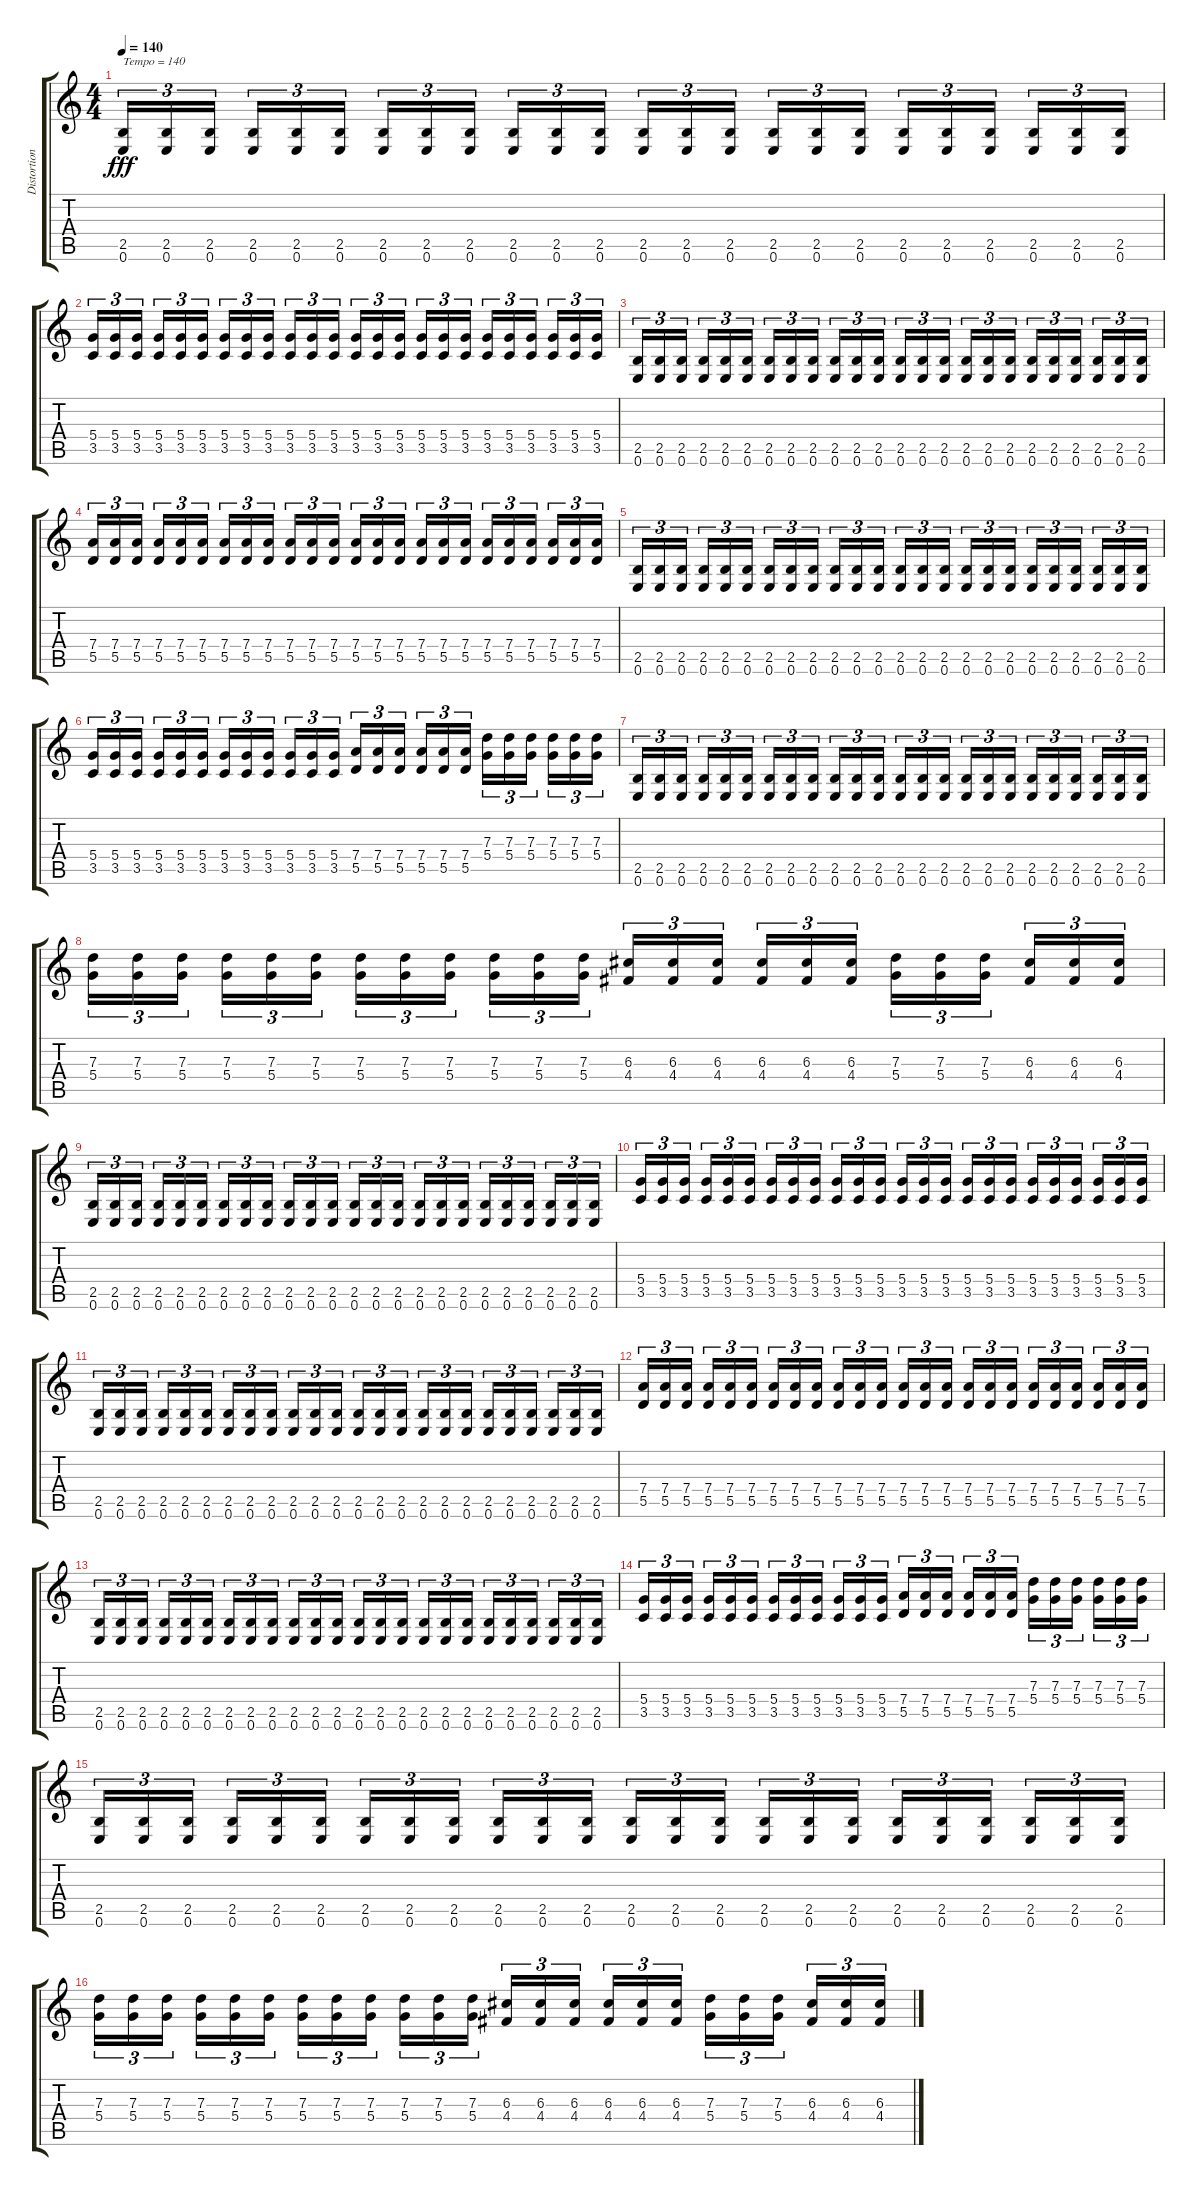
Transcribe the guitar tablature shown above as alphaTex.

\track ("Distortion guitar 2" "Distortion") {instrument distortionguitar}
\staff {score tabs}
\tuning (E4 B3 G3 D3 A2 E2) {hide}
\ts (4 4)
\tempo 140
\clef g2
\ks c
(2.5 0.6).16{tu (3 2) txt "Tempo = 140" dy fff volume 13 instrument distortionguitar} (2.5 0.6).16{tu (3 2)} (2.5 0.6).16{tu (3 2)} (2.5 0.6).16{tu (3 2)} (2.5 0.6).16{tu (3 2)} (2.5 0.6).16{tu (3 2)} (2.5 0.6).16{tu (3 2)} (2.5 0.6).16{tu (3 2)} (2.5 0.6).16{tu (3 2)} (2.5 0.6).16{tu (3 2)} (2.5 0.6).16{tu (3 2)} (2.5 0.6).16{tu (3 2)} (2.5 0.6).16{tu (3 2)} (2.5 0.6).16{tu (3 2)} (2.5 0.6).16{tu (3 2)} (2.5 0.6).16{tu (3 2)} (2.5 0.6).16{tu (3 2)} (2.5 0.6).16{tu (3 2)} (2.5 0.6).16{tu (3 2)} (2.5 0.6).16{tu (3 2)} (2.5 0.6).16{tu (3 2)} (2.5 0.6).16{tu (3 2)} (2.5 0.6).16{tu (3 2)} (2.5 0.6).16{tu (3 2)} |
(5.4 3.5).16{tu (3 2)} (5.4 3.5).16{tu (3 2)} (5.4 3.5).16{tu (3 2)} (5.4 3.5).16{tu (3 2)} (5.4 3.5).16{tu (3 2)} (5.4 3.5).16{tu (3 2)} (5.4 3.5).16{tu (3 2)} (5.4 3.5).16{tu (3 2)} (5.4 3.5).16{tu (3 2)} (5.4 3.5).16{tu (3 2)} (5.4 3.5).16{tu (3 2)} (5.4 3.5).16{tu (3 2)} (5.4 3.5).16{tu (3 2)} (5.4 3.5).16{tu (3 2)} (5.4 3.5).16{tu (3 2)} (5.4 3.5).16{tu (3 2)} (5.4 3.5).16{tu (3 2)} (5.4 3.5).16{tu (3 2)} (5.4 3.5).16{tu (3 2)} (5.4 3.5).16{tu (3 2)} (5.4 3.5).16{tu (3 2)} (5.4 3.5).16{tu (3 2)} (5.4 3.5).16{tu (3 2)} (5.4 3.5).16{tu (3 2)} |
(2.5 0.6).16{tu (3 2)} (2.5 0.6).16{tu (3 2)} (2.5 0.6).16{tu (3 2)} (2.5 0.6).16{tu (3 2)} (2.5 0.6).16{tu (3 2)} (2.5 0.6).16{tu (3 2)} (2.5 0.6).16{tu (3 2)} (2.5 0.6).16{tu (3 2)} (2.5 0.6).16{tu (3 2)} (2.5 0.6).16{tu (3 2)} (2.5 0.6).16{tu (3 2)} (2.5 0.6).16{tu (3 2)} (2.5 0.6).16{tu (3 2)} (2.5 0.6).16{tu (3 2)} (2.5 0.6).16{tu (3 2)} (2.5 0.6).16{tu (3 2)} (2.5 0.6).16{tu (3 2)} (2.5 0.6).16{tu (3 2)} (2.5 0.6).16{tu (3 2)} (2.5 0.6).16{tu (3 2)} (2.5 0.6).16{tu (3 2)} (2.5 0.6).16{tu (3 2)} (2.5 0.6).16{tu (3 2)} (2.5 0.6).16{tu (3 2)} |
(7.4 5.5).16{tu (3 2)} (7.4 5.5).16{tu (3 2)} (7.4 5.5).16{tu (3 2)} (7.4 5.5).16{tu (3 2)} (7.4 5.5).16{tu (3 2)} (7.4 5.5).16{tu (3 2)} (7.4 5.5).16{tu (3 2)} (7.4 5.5).16{tu (3 2)} (7.4 5.5).16{tu (3 2)} (7.4 5.5).16{tu (3 2)} (7.4 5.5).16{tu (3 2)} (7.4 5.5).16{tu (3 2)} (7.4 5.5).16{tu (3 2)} (7.4 5.5).16{tu (3 2)} (7.4 5.5).16{tu (3 2)} (7.4 5.5).16{tu (3 2)} (7.4 5.5).16{tu (3 2)} (7.4 5.5).16{tu (3 2)} (7.4 5.5).16{tu (3 2)} (7.4 5.5).16{tu (3 2)} (7.4 5.5).16{tu (3 2)} (7.4 5.5).16{tu (3 2)} (7.4 5.5).16{tu (3 2)} (7.4 5.5).16{tu (3 2)} |
(2.5 0.6).16{tu (3 2)} (2.5 0.6).16{tu (3 2)} (2.5 0.6).16{tu (3 2)} (2.5 0.6).16{tu (3 2)} (2.5 0.6).16{tu (3 2)} (2.5 0.6).16{tu (3 2)} (2.5 0.6).16{tu (3 2)} (2.5 0.6).16{tu (3 2)} (2.5 0.6).16{tu (3 2)} (2.5 0.6).16{tu (3 2)} (2.5 0.6).16{tu (3 2)} (2.5 0.6).16{tu (3 2)} (2.5 0.6).16{tu (3 2)} (2.5 0.6).16{tu (3 2)} (2.5 0.6).16{tu (3 2)} (2.5 0.6).16{tu (3 2)} (2.5 0.6).16{tu (3 2)} (2.5 0.6).16{tu (3 2)} (2.5 0.6).16{tu (3 2)} (2.5 0.6).16{tu (3 2)} (2.5 0.6).16{tu (3 2)} (2.5 0.6).16{tu (3 2)} (2.5 0.6).16{tu (3 2)} (2.5 0.6).16{tu (3 2)} |
(5.4 3.5).16{tu (3 2)} (5.4 3.5).16{tu (3 2)} (5.4 3.5).16{tu (3 2)} (5.4 3.5).16{tu (3 2)} (5.4 3.5).16{tu (3 2)} (5.4 3.5).16{tu (3 2)} (5.4 3.5).16{tu (3 2)} (5.4 3.5).16{tu (3 2)} (5.4 3.5).16{tu (3 2)} (5.4 3.5).16{tu (3 2)} (5.4 3.5).16{tu (3 2)} (5.4 3.5).16{tu (3 2)} (7.4 5.5).16{tu (3 2)} (7.4 5.5).16{tu (3 2)} (7.4 5.5).16{tu (3 2)} (7.4 5.5).16{tu (3 2)} (7.4 5.5).16{tu (3 2)} (7.4 5.5).16{tu (3 2)} (7.3 5.4).16{tu (3 2)} (7.3 5.4).16{tu (3 2)} (7.3 5.4).16{tu (3 2)} (7.3 5.4).16{tu (3 2)} (7.3 5.4).16{tu (3 2)} (7.3 5.4).16{tu (3 2)} |
(2.5 0.6).16{tu (3 2)} (2.5 0.6).16{tu (3 2)} (2.5 0.6).16{tu (3 2)} (2.5 0.6).16{tu (3 2)} (2.5 0.6).16{tu (3 2)} (2.5 0.6).16{tu (3 2)} (2.5 0.6).16{tu (3 2)} (2.5 0.6).16{tu (3 2)} (2.5 0.6).16{tu (3 2)} (2.5 0.6).16{tu (3 2)} (2.5 0.6).16{tu (3 2)} (2.5 0.6).16{tu (3 2)} (2.5 0.6).16{tu (3 2)} (2.5 0.6).16{tu (3 2)} (2.5 0.6).16{tu (3 2)} (2.5 0.6).16{tu (3 2)} (2.5 0.6).16{tu (3 2)} (2.5 0.6).16{tu (3 2)} (2.5 0.6).16{tu (3 2)} (2.5 0.6).16{tu (3 2)} (2.5 0.6).16{tu (3 2)} (2.5 0.6).16{tu (3 2)} (2.5 0.6).16{tu (3 2)} (2.5 0.6).16{tu (3 2)} |
(7.3 5.4).16{tu (3 2)} (7.3 5.4).16{tu (3 2)} (7.3 5.4).16{tu (3 2)} (7.3 5.4).16{tu (3 2)} (7.3 5.4).16{tu (3 2)} (7.3 5.4).16{tu (3 2)} (7.3 5.4).16{tu (3 2)} (7.3 5.4).16{tu (3 2)} (7.3 5.4).16{tu (3 2)} (7.3 5.4).16{tu (3 2)} (7.3 5.4).16{tu (3 2)} (7.3 5.4).16{tu (3 2)} (6.3 4.4).16{tu (3 2)} (6.3 4.4).16{tu (3 2)} (6.3 4.4).16{tu (3 2)} (6.3 4.4).16{tu (3 2)} (6.3 4.4).16{tu (3 2)} (6.3 4.4).16{tu (3 2)} (7.3 5.4).16{tu (3 2)} (7.3 5.4).16{tu (3 2)} (7.3 5.4).16{tu (3 2)} (6.3 4.4).16{tu (3 2)} (6.3 4.4).16{tu (3 2)} (6.3 4.4).16{tu (3 2)} |
(2.5 0.6).16{tu (3 2)} (2.5 0.6).16{tu (3 2)} (2.5 0.6).16{tu (3 2)} (2.5 0.6).16{tu (3 2)} (2.5 0.6).16{tu (3 2)} (2.5 0.6).16{tu (3 2)} (2.5 0.6).16{tu (3 2)} (2.5 0.6).16{tu (3 2)} (2.5 0.6).16{tu (3 2)} (2.5 0.6).16{tu (3 2)} (2.5 0.6).16{tu (3 2)} (2.5 0.6).16{tu (3 2)} (2.5 0.6).16{tu (3 2)} (2.5 0.6).16{tu (3 2)} (2.5 0.6).16{tu (3 2)} (2.5 0.6).16{tu (3 2)} (2.5 0.6).16{tu (3 2)} (2.5 0.6).16{tu (3 2)} (2.5 0.6).16{tu (3 2)} (2.5 0.6).16{tu (3 2)} (2.5 0.6).16{tu (3 2)} (2.5 0.6).16{tu (3 2)} (2.5 0.6).16{tu (3 2)} (2.5 0.6).16{tu (3 2)} |
(5.4 3.5).16{tu (3 2)} (5.4 3.5).16{tu (3 2)} (5.4 3.5).16{tu (3 2)} (5.4 3.5).16{tu (3 2)} (5.4 3.5).16{tu (3 2)} (5.4 3.5).16{tu (3 2)} (5.4 3.5).16{tu (3 2)} (5.4 3.5).16{tu (3 2)} (5.4 3.5).16{tu (3 2)} (5.4 3.5).16{tu (3 2)} (5.4 3.5).16{tu (3 2)} (5.4 3.5).16{tu (3 2)} (5.4 3.5).16{tu (3 2)} (5.4 3.5).16{tu (3 2)} (5.4 3.5).16{tu (3 2)} (5.4 3.5).16{tu (3 2)} (5.4 3.5).16{tu (3 2)} (5.4 3.5).16{tu (3 2)} (5.4 3.5).16{tu (3 2)} (5.4 3.5).16{tu (3 2)} (5.4 3.5).16{tu (3 2)} (5.4 3.5).16{tu (3 2)} (5.4 3.5).16{tu (3 2)} (5.4 3.5).16{tu (3 2)} |
(2.5 0.6).16{tu (3 2)} (2.5 0.6).16{tu (3 2)} (2.5 0.6).16{tu (3 2)} (2.5 0.6).16{tu (3 2)} (2.5 0.6).16{tu (3 2)} (2.5 0.6).16{tu (3 2)} (2.5 0.6).16{tu (3 2)} (2.5 0.6).16{tu (3 2)} (2.5 0.6).16{tu (3 2)} (2.5 0.6).16{tu (3 2)} (2.5 0.6).16{tu (3 2)} (2.5 0.6).16{tu (3 2)} (2.5 0.6).16{tu (3 2)} (2.5 0.6).16{tu (3 2)} (2.5 0.6).16{tu (3 2)} (2.5 0.6).16{tu (3 2)} (2.5 0.6).16{tu (3 2)} (2.5 0.6).16{tu (3 2)} (2.5 0.6).16{tu (3 2)} (2.5 0.6).16{tu (3 2)} (2.5 0.6).16{tu (3 2)} (2.5 0.6).16{tu (3 2)} (2.5 0.6).16{tu (3 2)} (2.5 0.6).16{tu (3 2)} |
(7.4 5.5).16{tu (3 2)} (7.4 5.5).16{tu (3 2)} (7.4 5.5).16{tu (3 2)} (7.4 5.5).16{tu (3 2)} (7.4 5.5).16{tu (3 2)} (7.4 5.5).16{tu (3 2)} (7.4 5.5).16{tu (3 2)} (7.4 5.5).16{tu (3 2)} (7.4 5.5).16{tu (3 2)} (7.4 5.5).16{tu (3 2)} (7.4 5.5).16{tu (3 2)} (7.4 5.5).16{tu (3 2)} (7.4 5.5).16{tu (3 2)} (7.4 5.5).16{tu (3 2)} (7.4 5.5).16{tu (3 2)} (7.4 5.5).16{tu (3 2)} (7.4 5.5).16{tu (3 2)} (7.4 5.5).16{tu (3 2)} (7.4 5.5).16{tu (3 2)} (7.4 5.5).16{tu (3 2)} (7.4 5.5).16{tu (3 2)} (7.4 5.5).16{tu (3 2)} (7.4 5.5).16{tu (3 2)} (7.4 5.5).16{tu (3 2)} |
(2.5 0.6).16{tu (3 2)} (2.5 0.6).16{tu (3 2)} (2.5 0.6).16{tu (3 2)} (2.5 0.6).16{tu (3 2)} (2.5 0.6).16{tu (3 2)} (2.5 0.6).16{tu (3 2)} (2.5 0.6).16{tu (3 2)} (2.5 0.6).16{tu (3 2)} (2.5 0.6).16{tu (3 2)} (2.5 0.6).16{tu (3 2)} (2.5 0.6).16{tu (3 2)} (2.5 0.6).16{tu (3 2)} (2.5 0.6).16{tu (3 2)} (2.5 0.6).16{tu (3 2)} (2.5 0.6).16{tu (3 2)} (2.5 0.6).16{tu (3 2)} (2.5 0.6).16{tu (3 2)} (2.5 0.6).16{tu (3 2)} (2.5 0.6).16{tu (3 2)} (2.5 0.6).16{tu (3 2)} (2.5 0.6).16{tu (3 2)} (2.5 0.6).16{tu (3 2)} (2.5 0.6).16{tu (3 2)} (2.5 0.6).16{tu (3 2)} |
(5.4 3.5).16{tu (3 2)} (5.4 3.5).16{tu (3 2)} (5.4 3.5).16{tu (3 2)} (5.4 3.5).16{tu (3 2)} (5.4 3.5).16{tu (3 2)} (5.4 3.5).16{tu (3 2)} (5.4 3.5).16{tu (3 2)} (5.4 3.5).16{tu (3 2)} (5.4 3.5).16{tu (3 2)} (5.4 3.5).16{tu (3 2)} (5.4 3.5).16{tu (3 2)} (5.4 3.5).16{tu (3 2)} (7.4 5.5).16{tu (3 2)} (7.4 5.5).16{tu (3 2)} (7.4 5.5).16{tu (3 2)} (7.4 5.5).16{tu (3 2)} (7.4 5.5).16{tu (3 2)} (7.4 5.5).16{tu (3 2)} (7.3 5.4).16{tu (3 2)} (7.3 5.4).16{tu (3 2)} (7.3 5.4).16{tu (3 2)} (7.3 5.4).16{tu (3 2)} (7.3 5.4).16{tu (3 2)} (7.3 5.4).16{tu (3 2)} |
(2.5 0.6).16{tu (3 2)} (2.5 0.6).16{tu (3 2)} (2.5 0.6).16{tu (3 2)} (2.5 0.6).16{tu (3 2)} (2.5 0.6).16{tu (3 2)} (2.5 0.6).16{tu (3 2)} (2.5 0.6).16{tu (3 2)} (2.5 0.6).16{tu (3 2)} (2.5 0.6).16{tu (3 2)} (2.5 0.6).16{tu (3 2)} (2.5 0.6).16{tu (3 2)} (2.5 0.6).16{tu (3 2)} (2.5 0.6).16{tu (3 2)} (2.5 0.6).16{tu (3 2)} (2.5 0.6).16{tu (3 2)} (2.5 0.6).16{tu (3 2)} (2.5 0.6).16{tu (3 2)} (2.5 0.6).16{tu (3 2)} (2.5 0.6).16{tu (3 2)} (2.5 0.6).16{tu (3 2)} (2.5 0.6).16{tu (3 2)} (2.5 0.6).16{tu (3 2)} (2.5 0.6).16{tu (3 2)} (2.5 0.6).16{tu (3 2)} |
(7.3 5.4).16{tu (3 2)} (7.3 5.4).16{tu (3 2)} (7.3 5.4).16{tu (3 2)} (7.3 5.4).16{tu (3 2)} (7.3 5.4).16{tu (3 2)} (7.3 5.4).16{tu (3 2)} (7.3 5.4).16{tu (3 2)} (7.3 5.4).16{tu (3 2)} (7.3 5.4).16{tu (3 2)} (7.3 5.4).16{tu (3 2)} (7.3 5.4).16{tu (3 2)} (7.3 5.4).16{tu (3 2)} (6.3 4.4).16{tu (3 2)} (6.3 4.4).16{tu (3 2)} (6.3 4.4).16{tu (3 2)} (6.3 4.4).16{tu (3 2)} (6.3 4.4).16{tu (3 2)} (6.3 4.4).16{tu (3 2)} (7.3 5.4).16{tu (3 2)} (7.3 5.4).16{tu (3 2)} (7.3 5.4).16{tu (3 2)} (6.3 4.4).16{tu (3 2)} (6.3 4.4).16{tu (3 2)} (6.3 4.4).16{tu (3 2)}
